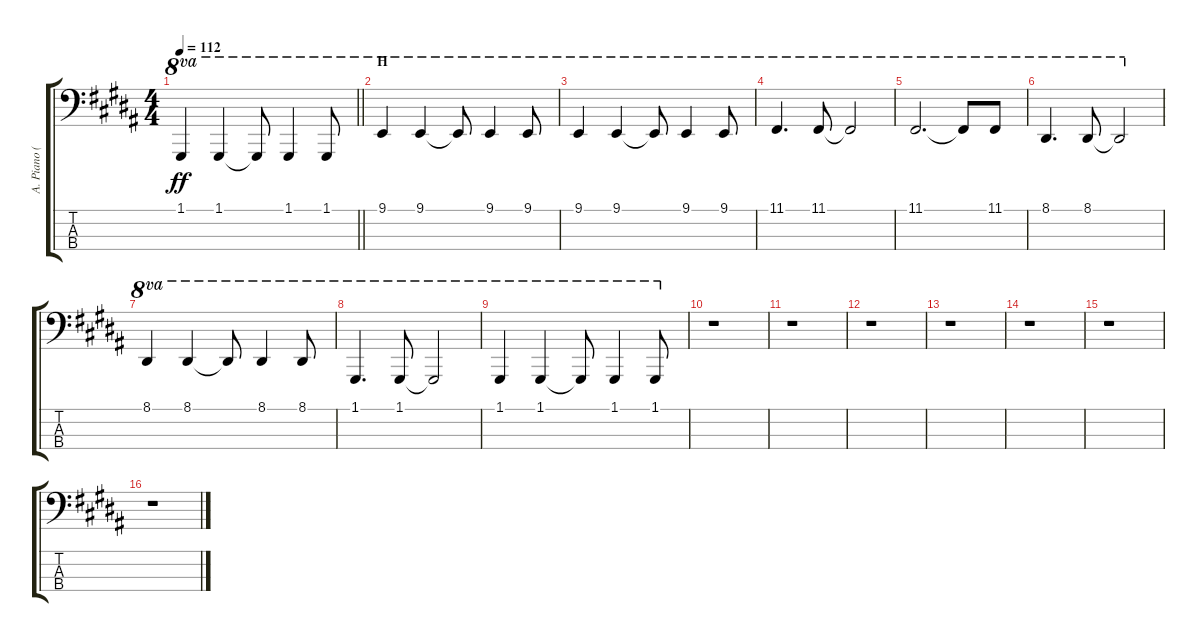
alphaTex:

\track ("A. Piano (Left Hand)" "A. Piano (") {instrument brightacousticpiano}
\staff {score tabs}
\tuning (G2 D2 A1 E1) {hide}
\ts (4 4)
\tempo 112
\clef f4
\barLineRight lightlight
\ks b
1.1.4{ot 8va dy ff} 1.1.4{ot 8va} 1.1{t}.8{ot 8va} 1.1.4{ot 8va} 1.1.8{ot 8va} |
\section ("" "H")
9.1.4{ot 8va} 9.1.4{ot 8va} 9.1{t}.8{ot 8va} 9.1.4{ot 8va} 9.1.8{ot 8va} |
9.1.4{ot 8va} 9.1.4{ot 8va} 9.1{t}.8{ot 8va} 9.1.4{ot 8va} 9.1.8{ot 8va} |
11.1.4{d ot 8va} 11.1.8{ot 8va} 11.1{t}.2{ot 8va} |
11.1.2{d ot 8va} 11.1{t}.8{ot 8va} 11.1.8{ot 8va} |
8.1.4{d ot 8va} 8.1.8{ot 8va} 8.1{t}.2{ot 8va} |
8.1.4{ot 8va} 8.1.4{ot 8va} 8.1{t}.8{ot 8va} 8.1.4{ot 8va} 8.1.8{ot 8va} |
1.1.4{d ot 8va} 1.1.8{ot 8va} 1.1{t}.2{ot 8va} |
1.1.4{ot 8va} 1.1.4{ot 8va} 1.1{t}.8{ot 8va} 1.1.4{ot 8va} 1.1.8{ot 8va} |
r.1 |
r.1 |
r.1 |
r.1 |
r.1 |
r.1 |
r.1
